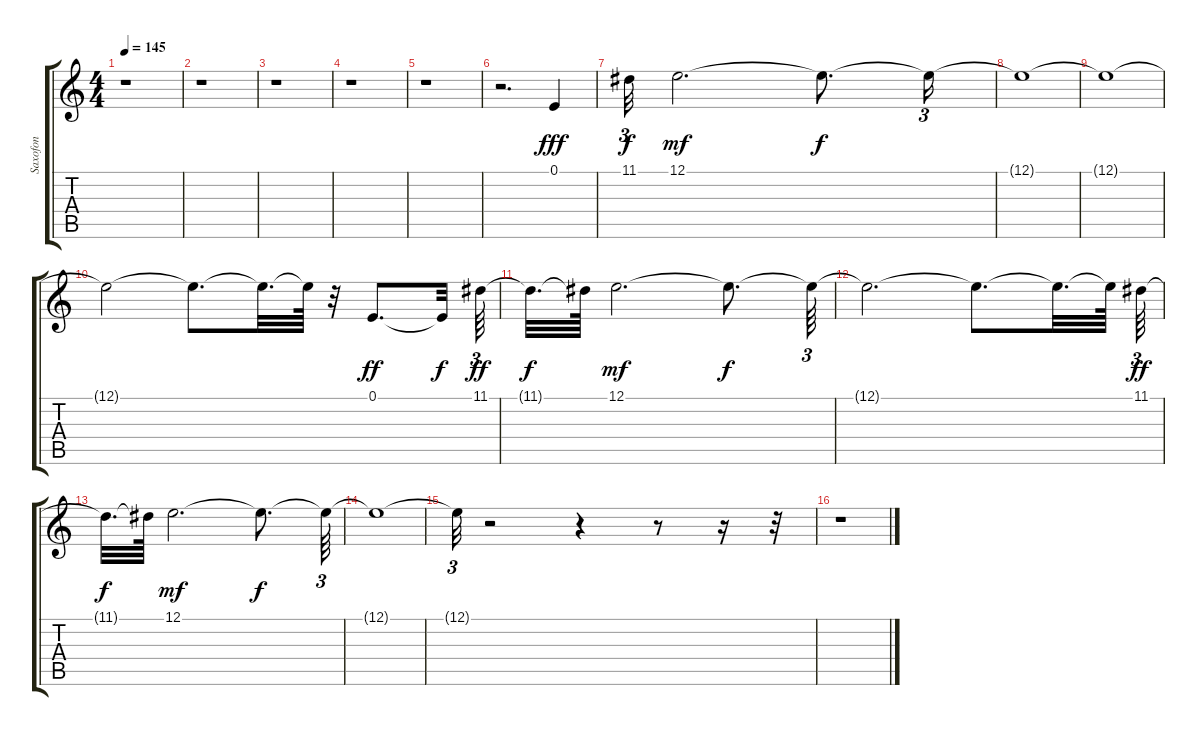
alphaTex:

\track ("Saxofon" "Saxofon") {instrument tenorsax}
\staff {score tabs}
\tuning (E4 B3 G3 D3 A2 E2) {hide}
\ts (4 4)
\tempo 145
\clef g2
\ks c
r.1{dy f} |
r.1 |
r.1 |
r.1 |
r.1 |
r.2{d} 0.1.4{dy fff} |
11.1.32{tu (3 2) dy f} 12.1.2{d dy mf} 12.1{t}.8{d dy f} 12.1{t}.16{tu (3 2)} |
12.1{t}.1 |
12.1{t}.1 |
12.1{t}.2 12.1{t}.8{d} 12.1{t}.32{d} 12.1{t}.64 r.32 0.1.8{d dy ff} 0.1{t}.32{dy f} 11.1.64{tu (3 2) dy ff} |
11.1{t}.32{d dy f} 11.1{t}.64 12.1.2{d dy mf} 12.1{t}.8{d dy f} 12.1{t}.64{tu (3 2)} |
12.1{t}.2{d} 12.1{t}.8{d} 12.1{t}.32{d} 12.1{t}.64 11.1.64{tu (3 2) dy ff} |
11.1{t}.32{d dy f} 11.1{t}.64 12.1.2{d dy mf} 12.1{t}.8{d dy f} 12.1{t}.64{tu (3 2)} |
12.1{t}.1 |
12.1{t}.32{tu (3 2)} r.2 r.4 r.8 r.16 r.32 |
r.1
